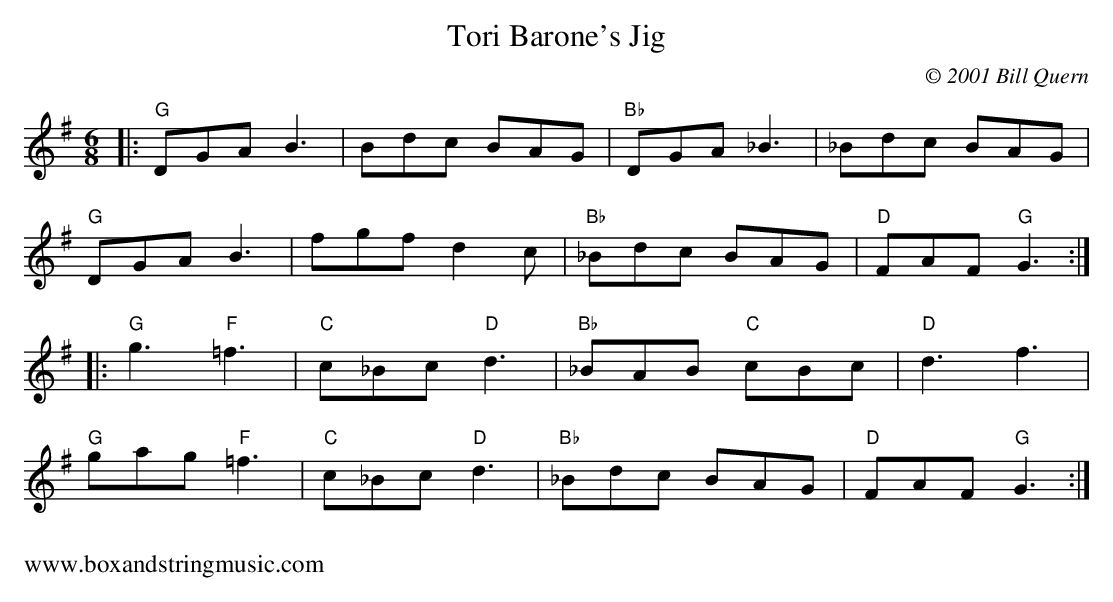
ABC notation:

X:1
T:Tori Barone's Jig
C:© 2001 Bill Quern
M:6/8
L:1/8
K:G
|:"G"DGA B3|Bdc BAG|"Bb"DGA _B3|_Bdc BAG|
"G"DGA B3|fgf d2 c|"Bb"_Bdc BAG|"D"FAF "G"G3:|
|:"G"g3 "F"=f3|"C"c_Bc "D"d3|"Bb"_BAB "C"cBc|"D"d3 f3|
"G"gag "F"=f3|"C"c_Bc "D"d3|"Bb"_Bdc BAG|"D"FAF "G"G3:|
